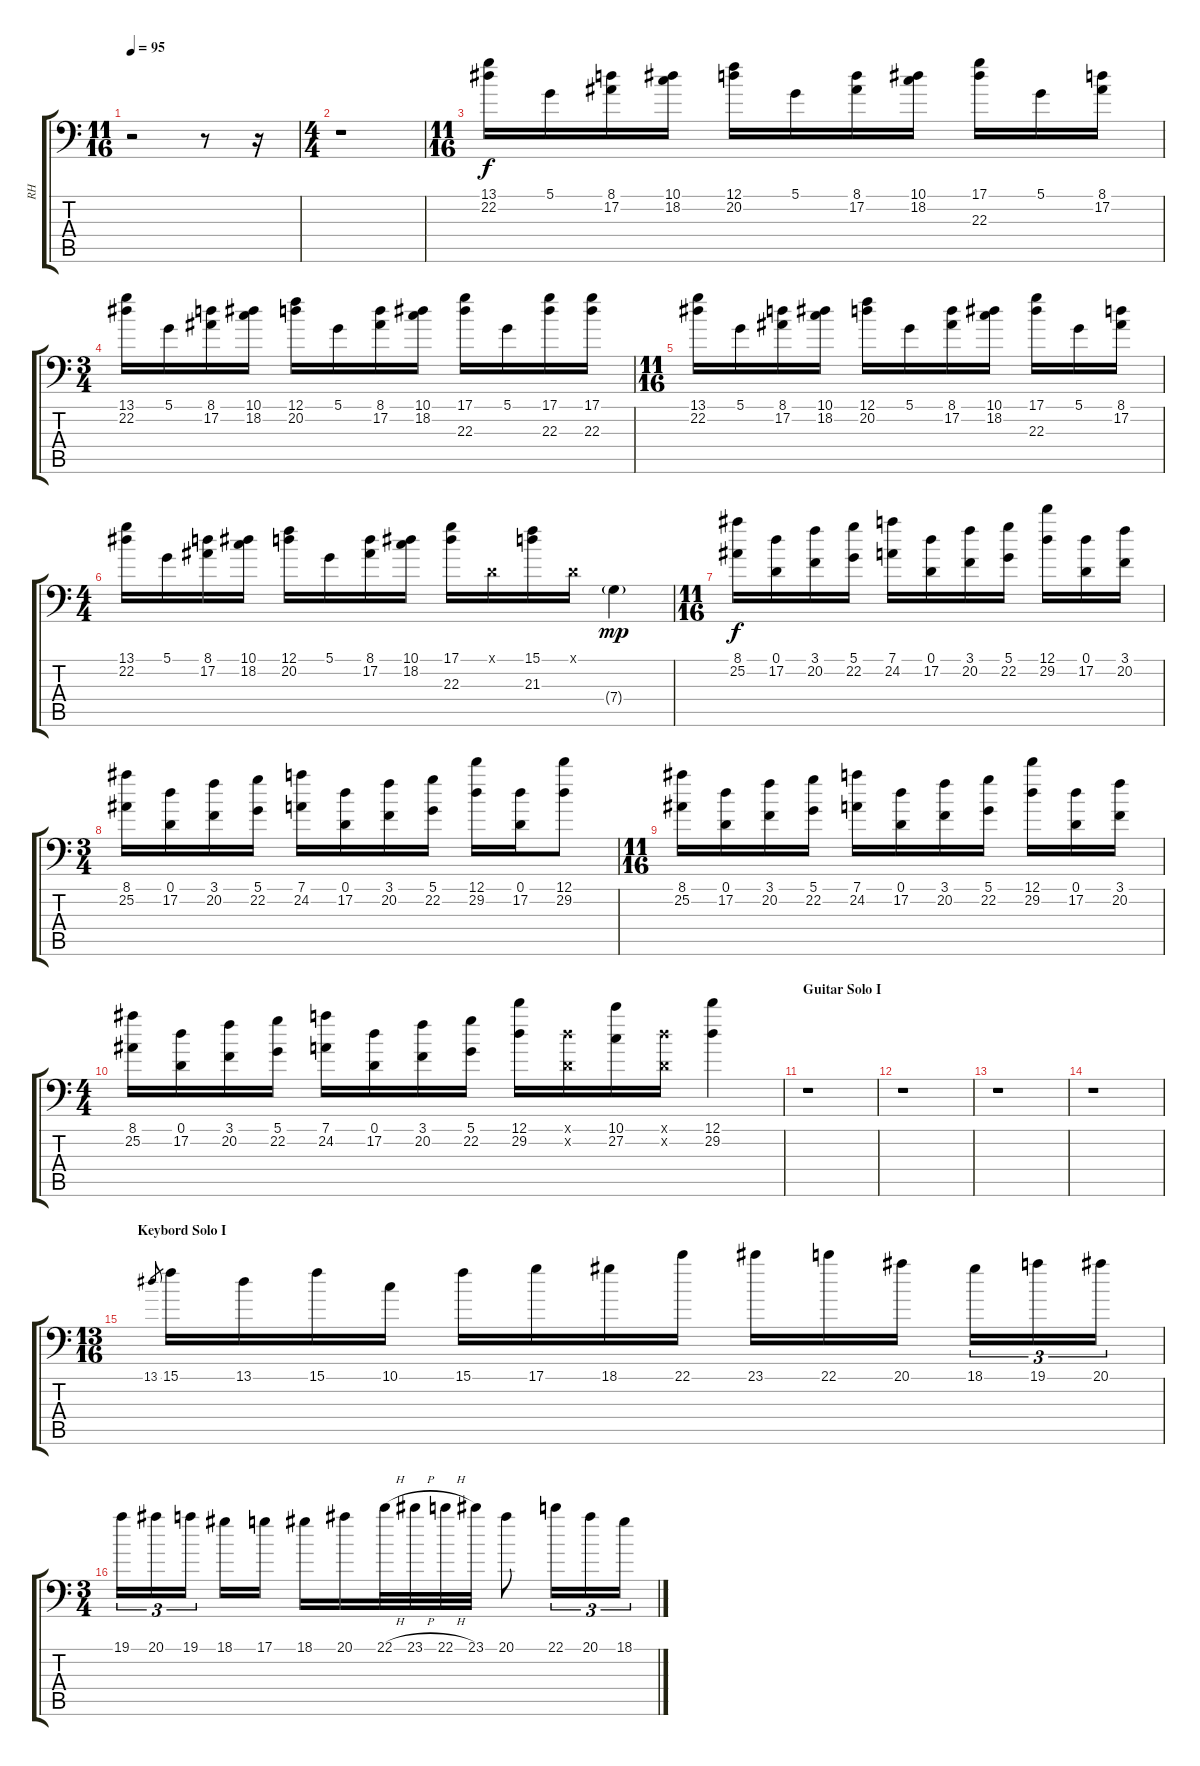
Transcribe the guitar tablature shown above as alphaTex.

\track ("RH" "RH") {instrument stringensemble1}
\staff {score tabs}
\tuning (D4 A3 F3 C3 G2 Bb1) {hide}
\ts (11 16)
\tempo 95
\clef f4
\ks c
r.2{dy f} r.8 r.16 |
\ts (4 4)
r.1 |
\ts (11 16)
(13.1 22.2).16{volume 12 instrument lead2sawtooth} 5.1.16 (8.1 17.2).16 (10.1 18.2).16 (12.1 20.2).16 5.1.16 (8.1 17.2).16 (10.1 18.2).16 (17.1 22.3).16 5.1.16 (8.1 17.2).16 |
\ts (3 4)
(13.1 22.2).16 5.1.16 (8.1 17.2).16 (10.1 18.2).16 (12.1 20.2).16 5.1.16 (8.1 17.2).16 (10.1 18.2).16 (17.1 22.3).16 5.1.16 (17.1 22.3).16 (17.1 22.3).16 |
\ts (11 16)
(13.1 22.2).16{volume 12 instrument lead2sawtooth} 5.1.16 (8.1 17.2).16 (10.1 18.2).16 (12.1 20.2).16 5.1.16 (8.1 17.2).16 (10.1 18.2).16 (17.1 22.3).16 5.1.16 (8.1 17.2).16 |
\ts (4 4)
(13.1 22.2).16 5.1.16 (8.1 17.2).16 (10.1 18.2).16 (12.1 20.2).16 5.1.16 (8.1 17.2).16 (10.1 18.2).16 (17.1 22.3).16 0.1{x}.16 (15.1 21.3).16 0.1{x}.16 7.4{g}.4{dy mp} |
\ts (11 16)
(8.1 25.2).16{dy f instrument tremolostrings} (0.1 17.2).16 (3.1 20.2).16 (5.1 22.2).16 (7.1 24.2).16 (0.1 17.2).16 (3.1 20.2).16 (5.1 22.2).16 (12.1 29.2).16 (0.1 17.2).16 (3.1 20.2).16 |
\ts (3 4)
(8.1 25.2).16 (0.1 17.2).16 (3.1 20.2).16 (5.1 22.2).16 (7.1 24.2).16 (0.1 17.2).16 (3.1 20.2).16 (5.1 22.2).16 (12.1 29.2).16 (0.1 17.2).16 (12.1 29.2).8 |
\ts (11 16)
(8.1 25.2).16 (0.1 17.2).16 (3.1 20.2).16 (5.1 22.2).16 (7.1 24.2).16 (0.1 17.2).16 (3.1 20.2).16 (5.1 22.2).16 (12.1 29.2).16 (0.1 17.2).16 (3.1 20.2).16 |
\ts (4 4)
(8.1 25.2).16 (0.1 17.2).16 (3.1 20.2).16 (5.1 22.2).16 (7.1 24.2).16 (0.1 17.2).16 (3.1 20.2).16 (5.1 22.2).16 (12.1 29.2).16 (0.1{x} 17.2{x}).16 (10.1 27.2).16 (0.1{x} 17.2{x}).16 (12.1 29.2).4 |
\section ("" "Guitar Solo I")
r.1 |
r.1 |
r.1 |
r.1 |
\ts (13 16)
\section ("" "Keybord Solo I")
13.1.8{gr} 15.1.16{volume 16 instrument acousticgrandpiano} 13.1.16 15.1.16 10.1.16 15.1.16 17.1.16 18.1.16 22.1.16 23.1.16 22.1.16 20.1.16 18.1.16{tu (3 2)} 19.1.16{tu (3 2)} 20.1.16{tu (3 2)} |
\ts (3 4)
19.1.16{tu (3 2)} 20.1.16{tu (3 2)} 19.1.16{tu (3 2)} 18.1.16 17.1.16 18.1.16 20.1.16 22.1{h}.32 23.1{h}.32 22.1{h}.32 23.1.32 20.1.8 22.1.16{tu (3 2)} 20.1.16{tu (3 2)} 18.1.16{tu (3 2)}
